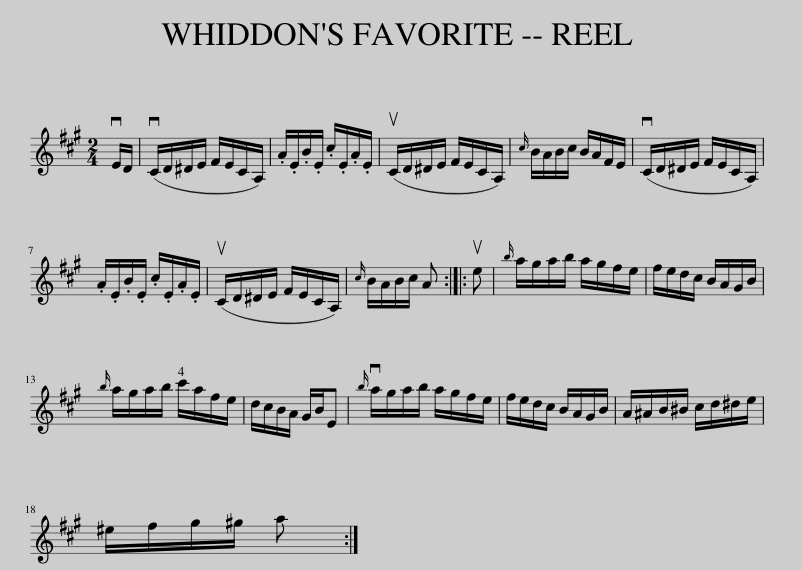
X:1
L:1/8
M:2/4
I:linebreak $
K:A
V:1 treble
V:1
 vE/D/ | (vC/D/^D/E/ F/E/C/A,/) | .A/.E/.B/.E/ .c/.E/.A/.E/ | (uC/D/^D/E/ F/E/C/A,/) |{c} B/A/B/c/ B/A/F/E/ | %5
 (vC/D/^D/E/ F/E/C/A,/) |$ .A/.E/.B/.E/ .c/.E/.A/.E/ | (uC/D/^D/E/ F/E/C/A,/) |{c} B/A/B/c/ A :: ue | %10
{b} a/g/a/b/ a/g/f/e/ | f/e/d/c/ B/A/G/B/ |${b} a/g/a/b/ c'/a/f/e/ | d/c/B/A/ G/B/E |{b} va/g/a/b/ a/g/f/e/ | %15
 f/e/d/c/ B/A/G/B/ | A/^A/B/^B/ c/d/^d/e/ |$ ^e/f/g/^g/ a :| %18
